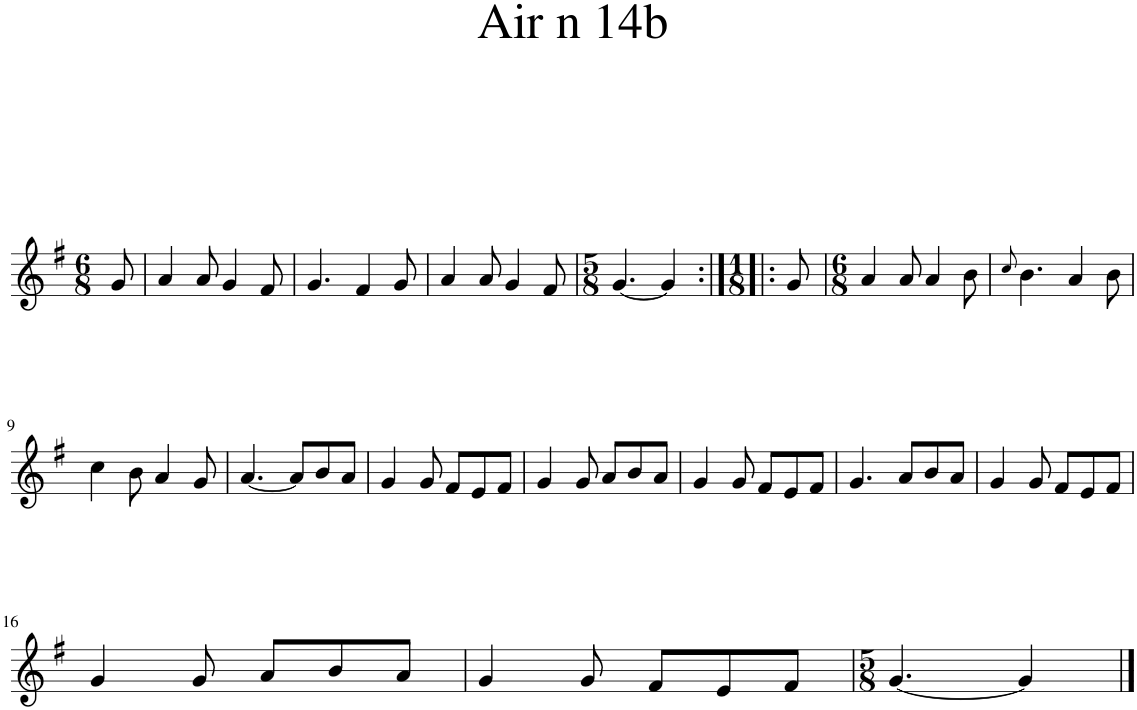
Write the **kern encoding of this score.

**kern
*part1
*staff1
*I"Piano
*I'Pno.
*clefG2
*k[f#]
*M6/8
=1
8g/
=2
4a/
8a/
4g/
8f#/
=3
4.g/
4f#/
8g/
=4
4a/
8a/
4g/
8f#/
=5
*M5/8
[4.g/
4g/]
=6:|!|:
*M1/8
8g/
=7
*M6/8
4a/
8a/
4a/
8b\
=8
8qcc/
4.b\
4a/
8b\
!!LO:LB:g=z
=9
4cc\
8b\
4a/
8g/
=10
[4.a/
8a/L]
8b/
8a/J
=11
4g/
8g/
8f#/L
8e/
8f#/J
=12
4g/
8g/
8a/L
8b/
8a/J
=13
4g/
8g/
8f#/L
8e/
8f#/J
=14
4.g/
8a/L
8b/
8a/J
=15
4g/
8g/
8f#/L
8e/
8f#/J
!!LO:LB:g=z
=16
4g/
8g/
8a/L
8b/
8a/J
=17
4g/
8g/
8f#/L
8e/
8f#/J
=18
*M5/8
[4.g/
4g/]
==
*-
